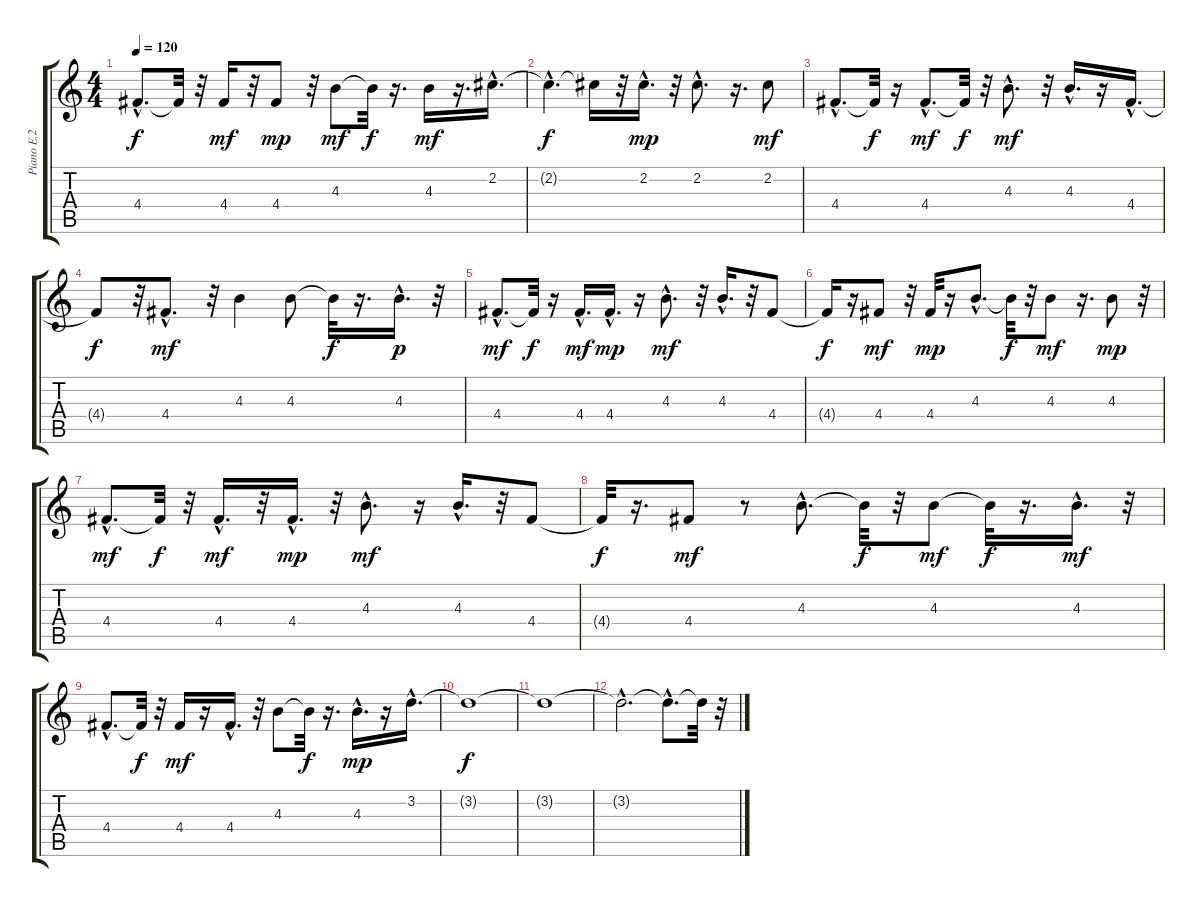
\track ("Piano E.2 izq" "Piano E.2 ") {instrument acousticguitarnylon}
\staff {score tabs}
\tuning (E4 B3 G3 D3 A2 E2) {hide}
\ts (4 4)
\tempo 120
\clef g2
\ks c
4.4{hac t}.8{d dy f} 4.4{t}.32 r.32 4.4.16{dy mf} r.32 4.4.8{dy mp} r.32 4.3.8{dy mf} 4.3{t}.32{dy f} r.16{d} 4.3.16{dy mf} r.16{d} 2.2{hac}.16{d} |
2.2{hac t}.4{d dy f} 2.2{t}.16 r.32 2.2{hac}.16{d dy mp} r.32 2.2{hac}.8{d} r.16{d} 2.2.8{dy mf} |
4.4{hac}.8{d} 4.4{t}.32{dy f} r.16 4.4{hac}.8{d dy mf} 4.4{t}.32{dy f} r.32 4.3{hac}.8{d dy mf} r.32 4.3{hac}.16{d} r.16 4.4{hac}.16{d} |
4.4{t}.8{dy f} r.32 4.4{hac}.8{d dy mf} r.32 4.3.4 4.3.8 4.3{t}.32{dy f} r.16{d} 4.3{hac}.16{d dy p} r.32 |
4.4{hac}.8{d dy mf} 4.4{t}.32{dy f} r.16 4.4{hac}.16{d dy mf} 4.4{hac}.16{d dy mp} r.16 4.3{hac}.8{d dy mf} r.32 4.3{hac}.16{d} r.32 4.4.8 |
4.4{t}.16{dy f} r.16 4.4.8{dy mf} r.32 4.4.32{dy mp} r.16 4.3{hac}.8{d} 4.3{t}.32{dy f} r.32 4.3.8{dy mf} r.16{d} 4.3.8{dy mp} r.32 |
4.4{hac}.8{d dy mf} 4.4{t}.32{dy f} r.32 4.4{hac}.16{d dy mf} r.32 4.4{hac}.16{d dy mp} r.32 4.3{hac}.8{d dy mf} r.16 4.3{hac}.16{d} r.32 4.4.8 |
4.4{t}.32{dy f} r.16{d} 4.4.8{dy mf} r.8 4.3{hac}.8{d} 4.3{t}.32{dy f} r.32 4.3.8{dy mf} 4.3{t}.32{dy f} r.16{d} 4.3{hac}.16{d dy mf} r.32 |
4.4{hac}.8{d} 4.4{t}.32{dy f} r.32 4.4.16{dy mf} r.16 4.4{hac}.16{d} r.32 4.3.8 4.3{t}.32{dy f} r.16{d} 4.3{hac}.16{d dy mp} r.16 3.2{hac}.16{d} |
3.2{t}.1{dy f} |
3.2{t}.1 |
3.2{hac t}.2{d} 3.2{hac t}.8{d} 3.2{t}.32 r.32
